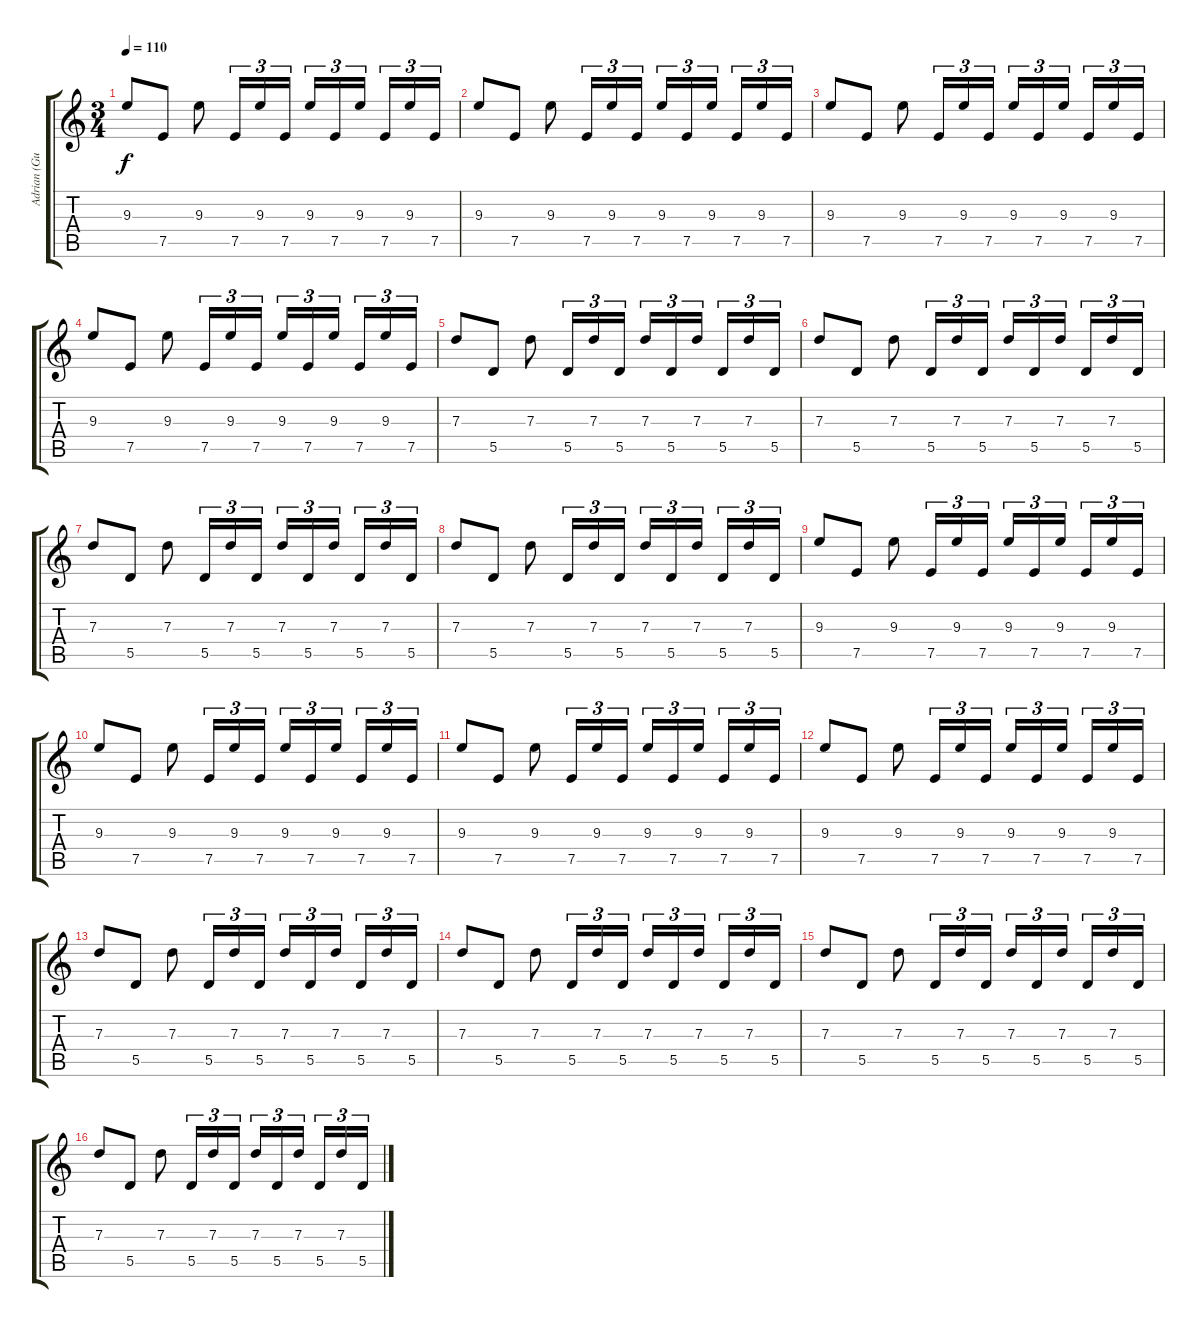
\track ("Adrian (Guitar 2)" "Adrian (Gu") {instrument distortionguitar}
\staff {score tabs}
\tuning (E4 B3 G3 D3 A2 E2) {hide}
\ts (3 4)
\tempo 110
\tempo 55
\tempo 110
\clef g2
\ks c
9.3.8{dy f instrument electricguitarclean} 7.5.8 9.3.8 7.5.16{tu (3 2)} 9.3.16{tu (3 2)} 7.5.16{tu (3 2)} 9.3.16{tu (3 2)} 7.5.16{tu (3 2)} 9.3.16{tu (3 2)} 7.5.16{tu (3 2)} 9.3.16{tu (3 2)} 7.5.16{tu (3 2)} |
9.3.8 7.5.8 9.3.8 7.5.16{tu (3 2)} 9.3.16{tu (3 2)} 7.5.16{tu (3 2)} 9.3.16{tu (3 2)} 7.5.16{tu (3 2)} 9.3.16{tu (3 2)} 7.5.16{tu (3 2)} 9.3.16{tu (3 2)} 7.5.16{tu (3 2)} |
9.3.8 7.5.8 9.3.8 7.5.16{tu (3 2)} 9.3.16{tu (3 2)} 7.5.16{tu (3 2)} 9.3.16{tu (3 2)} 7.5.16{tu (3 2)} 9.3.16{tu (3 2)} 7.5.16{tu (3 2)} 9.3.16{tu (3 2)} 7.5.16{tu (3 2)} |
9.3.8 7.5.8 9.3.8 7.5.16{tu (3 2)} 9.3.16{tu (3 2)} 7.5.16{tu (3 2)} 9.3.16{tu (3 2)} 7.5.16{tu (3 2)} 9.3.16{tu (3 2)} 7.5.16{tu (3 2)} 9.3.16{tu (3 2)} 7.5.16{tu (3 2)} |
7.3.8 5.5.8 7.3.8 5.5.16{tu (3 2)} 7.3.16{tu (3 2)} 5.5.16{tu (3 2)} 7.3.16{tu (3 2)} 5.5.16{tu (3 2)} 7.3.16{tu (3 2)} 5.5.16{tu (3 2)} 7.3.16{tu (3 2)} 5.5.16{tu (3 2)} |
7.3.8 5.5.8 7.3.8 5.5.16{tu (3 2)} 7.3.16{tu (3 2)} 5.5.16{tu (3 2)} 7.3.16{tu (3 2)} 5.5.16{tu (3 2)} 7.3.16{tu (3 2)} 5.5.16{tu (3 2)} 7.3.16{tu (3 2)} 5.5.16{tu (3 2)} |
7.3.8 5.5.8 7.3.8 5.5.16{tu (3 2)} 7.3.16{tu (3 2)} 5.5.16{tu (3 2)} 7.3.16{tu (3 2)} 5.5.16{tu (3 2)} 7.3.16{tu (3 2)} 5.5.16{tu (3 2)} 7.3.16{tu (3 2)} 5.5.16{tu (3 2)} |
7.3.8 5.5.8 7.3.8 5.5.16{tu (3 2)} 7.3.16{tu (3 2)} 5.5.16{tu (3 2)} 7.3.16{tu (3 2)} 5.5.16{tu (3 2)} 7.3.16{tu (3 2)} 5.5.16{tu (3 2)} 7.3.16{tu (3 2)} 5.5.16{tu (3 2)} |
9.3.8 7.5.8 9.3.8 7.5.16{tu (3 2)} 9.3.16{tu (3 2)} 7.5.16{tu (3 2)} 9.3.16{tu (3 2)} 7.5.16{tu (3 2)} 9.3.16{tu (3 2)} 7.5.16{tu (3 2)} 9.3.16{tu (3 2)} 7.5.16{tu (3 2)} |
9.3.8 7.5.8 9.3.8 7.5.16{tu (3 2)} 9.3.16{tu (3 2)} 7.5.16{tu (3 2)} 9.3.16{tu (3 2)} 7.5.16{tu (3 2)} 9.3.16{tu (3 2)} 7.5.16{tu (3 2)} 9.3.16{tu (3 2)} 7.5.16{tu (3 2)} |
9.3.8 7.5.8 9.3.8 7.5.16{tu (3 2)} 9.3.16{tu (3 2)} 7.5.16{tu (3 2)} 9.3.16{tu (3 2)} 7.5.16{tu (3 2)} 9.3.16{tu (3 2)} 7.5.16{tu (3 2)} 9.3.16{tu (3 2)} 7.5.16{tu (3 2)} |
9.3.8 7.5.8 9.3.8 7.5.16{tu (3 2)} 9.3.16{tu (3 2)} 7.5.16{tu (3 2)} 9.3.16{tu (3 2)} 7.5.16{tu (3 2)} 9.3.16{tu (3 2)} 7.5.16{tu (3 2)} 9.3.16{tu (3 2)} 7.5.16{tu (3 2)} |
7.3.8 5.5.8 7.3.8 5.5.16{tu (3 2)} 7.3.16{tu (3 2)} 5.5.16{tu (3 2)} 7.3.16{tu (3 2)} 5.5.16{tu (3 2)} 7.3.16{tu (3 2)} 5.5.16{tu (3 2)} 7.3.16{tu (3 2)} 5.5.16{tu (3 2)} |
7.3.8 5.5.8 7.3.8 5.5.16{tu (3 2)} 7.3.16{tu (3 2)} 5.5.16{tu (3 2)} 7.3.16{tu (3 2)} 5.5.16{tu (3 2)} 7.3.16{tu (3 2)} 5.5.16{tu (3 2)} 7.3.16{tu (3 2)} 5.5.16{tu (3 2)} |
7.3.8 5.5.8 7.3.8 5.5.16{tu (3 2)} 7.3.16{tu (3 2)} 5.5.16{tu (3 2)} 7.3.16{tu (3 2)} 5.5.16{tu (3 2)} 7.3.16{tu (3 2)} 5.5.16{tu (3 2)} 7.3.16{tu (3 2)} 5.5.16{tu (3 2)} |
7.3.8 5.5.8 7.3.8 5.5.16{tu (3 2)} 7.3.16{tu (3 2)} 5.5.16{tu (3 2)} 7.3.16{tu (3 2)} 5.5.16{tu (3 2)} 7.3.16{tu (3 2)} 5.5.16{tu (3 2)} 7.3.16{tu (3 2)} 5.5.16{tu (3 2)}
